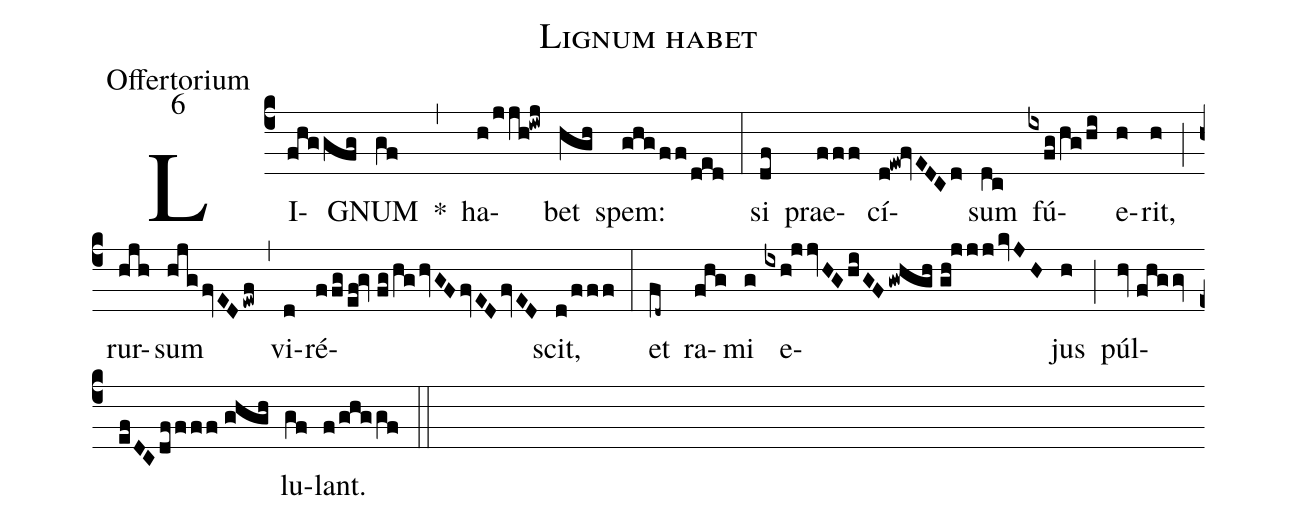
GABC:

name:Lignum habet;
office-part:Offertorium;
mode:6;
%%
(c4) LI(fhggfg)GNUM(gf) *(,) ha(h/jjh!iwj)bet(hgh) spem:(ghg/ff/ded) (:) si(df) prae(fff)cí(d!ew!fvEDCd)sum(dc) fú(ixfg/hg/hi)e(h)rit,(h) (;) rur(hjh)sum(hjg/fvEDewf) (,) vi(d)ré(ffg/ef!gv//fg/hg/hvGF/fvED/fvED)scit,(d/fff) (:) et(fd~) ra(fhg)mi(g) e(ixh!jjvHG/hiGF/gwhgh//gh!jjj/kvJH)jus(h) (;) púl(hv//fhggv//efDC/dffff//ghgh)lu(gf)lant.(f/ghggf) (::)
